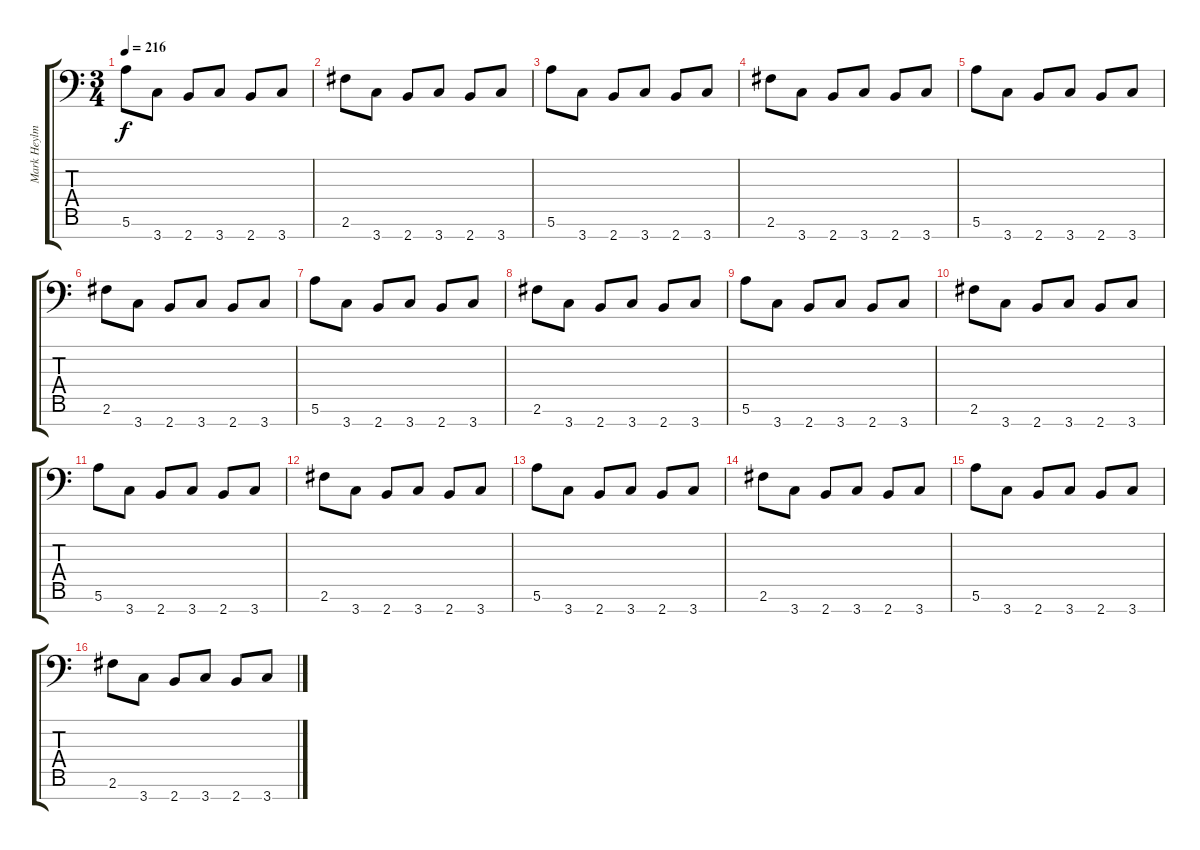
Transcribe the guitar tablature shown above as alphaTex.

\track ("Mark Heylmun" "Mark Heylm") {instrument distortionguitar}
\staff {score tabs}
\tuning (E4 B3 G3 D3 A2 E2 A1) {hide}
\ts (3 4)
\tempo 216
\clef f4
\ks c
5.6.8{dy f} 3.7.8 2.7.8 3.7.8 2.7.8 3.7.8 |
2.6.8 3.7.8 2.7.8 3.7.8 2.7.8 3.7.8 |
5.6.8 3.7.8 2.7.8 3.7.8 2.7.8 3.7.8 |
2.6.8 3.7.8 2.7.8 3.7.8 2.7.8 3.7.8 |
5.6.8 3.7.8 2.7.8 3.7.8 2.7.8 3.7.8 |
2.6.8 3.7.8 2.7.8 3.7.8 2.7.8 3.7.8 |
5.6.8 3.7.8 2.7.8 3.7.8 2.7.8 3.7.8 |
2.6.8 3.7.8 2.7.8 3.7.8 2.7.8 3.7.8 |
5.6.8 3.7.8 2.7.8 3.7.8 2.7.8 3.7.8 |
2.6.8 3.7.8 2.7.8 3.7.8 2.7.8 3.7.8 |
5.6.8 3.7.8 2.7.8 3.7.8 2.7.8 3.7.8 |
2.6.8 3.7.8 2.7.8 3.7.8 2.7.8 3.7.8 |
5.6.8 3.7.8 2.7.8 3.7.8 2.7.8 3.7.8 |
2.6.8 3.7.8 2.7.8 3.7.8 2.7.8 3.7.8 |
5.6.8 3.7.8 2.7.8 3.7.8 2.7.8 3.7.8 |
2.6.8 3.7.8 2.7.8 3.7.8 2.7.8 3.7.8
